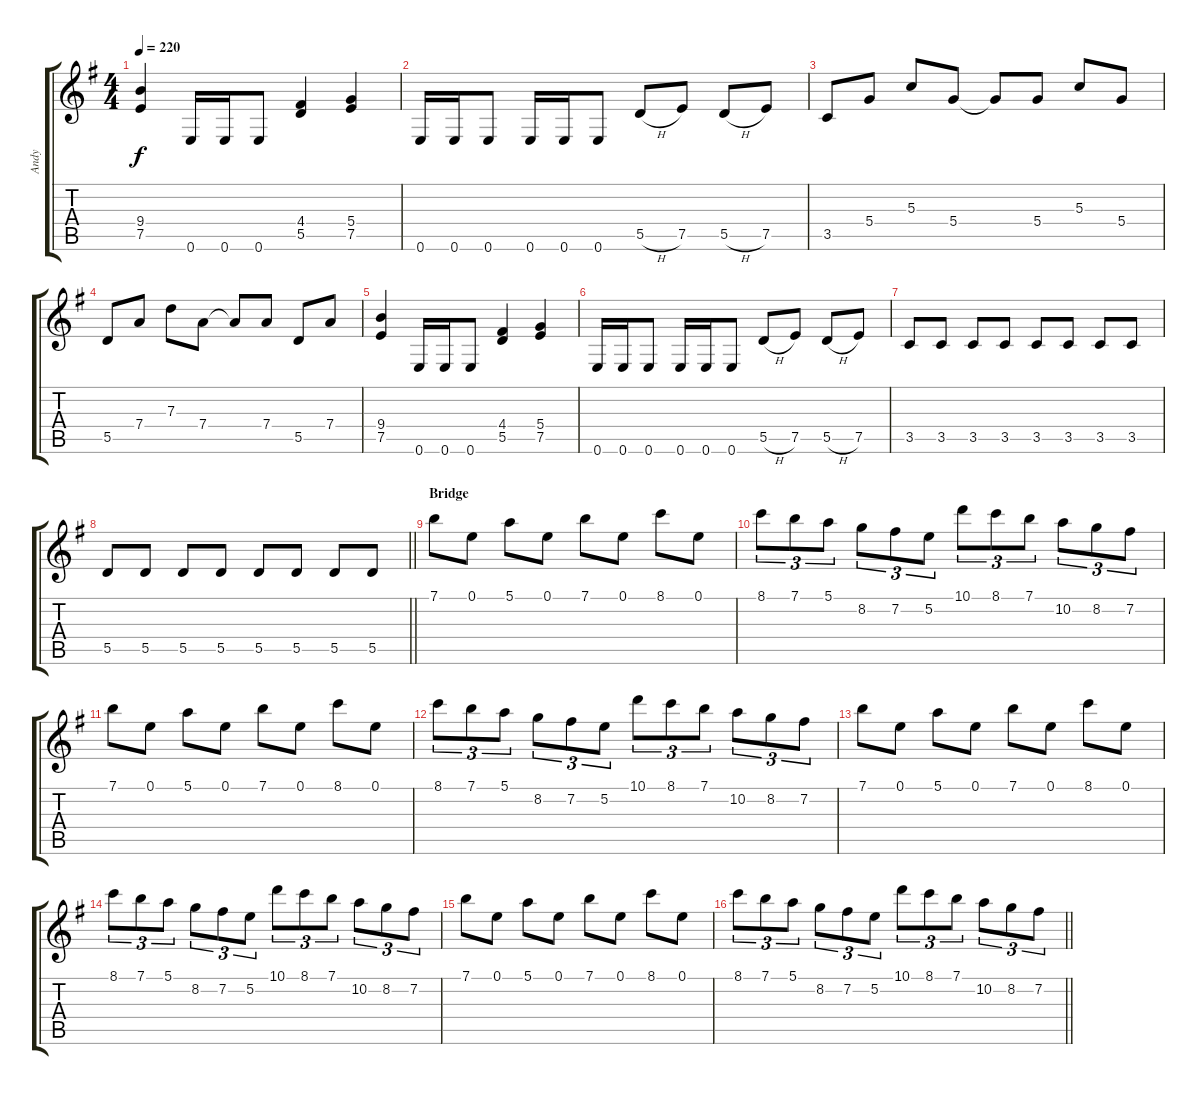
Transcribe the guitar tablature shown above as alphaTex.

\track ("Andy" "Andy") {instrument distortionguitar}
\staff {score tabs}
\tuning (E4 B3 G3 D3 A2 E2) {hide}
\ts (4 4)
\tempo 220
\clef g2
\ks g
(9.4 7.5).4{dy f} 0.6.16 0.6.16 0.6.8 (4.4 5.5).4 (5.4 7.5).4 |
0.6.16 0.6.16 0.6.8 0.6.16 0.6.16 0.6.8 5.5{h}.8 7.5.8 5.5{h}.8 7.5.8 |
3.5.8 5.4.8 5.3.8 5.4.8 5.4{t}.8 5.4.8 5.3.8 5.4.8 |
5.5.8 7.4.8 7.3.8 7.4.8 7.4{t}.8 7.4.8 5.5.8 7.4.8 |
(9.4 7.5).4 0.6.16 0.6.16 0.6.8 (4.4 5.5).4 (5.4 7.5).4 |
0.6.16 0.6.16 0.6.8 0.6.16 0.6.16 0.6.8 5.5{h}.8 7.5.8 5.5{h}.8 7.5.8 |
3.5.8 3.5.8 3.5.8 3.5.8 3.5.8 3.5.8 3.5.8 3.5.8 |
\barLineRight lightlight
5.5.8 5.5.8 5.5.8 5.5.8 5.5.8 5.5.8 5.5.8 5.5.8 |
\section ("" "Bridge")
7.1.8 0.1.8 5.1.8 0.1.8 7.1.8 0.1.8 8.1.8 0.1.8 |
8.1.8{tu (3 2)} 7.1.8{tu (3 2)} 5.1.8{tu (3 2)} 8.2.8{tu (3 2)} 7.2.8{tu (3 2)} 5.2.8{tu (3 2)} 10.1.8{tu (3 2)} 8.1.8{tu (3 2)} 7.1.8{tu (3 2)} 10.2.8{tu (3 2)} 8.2.8{tu (3 2)} 7.2.8{tu (3 2)} |
7.1.8 0.1.8 5.1.8 0.1.8 7.1.8 0.1.8 8.1.8 0.1.8 |
8.1.8{tu (3 2)} 7.1.8{tu (3 2)} 5.1.8{tu (3 2)} 8.2.8{tu (3 2)} 7.2.8{tu (3 2)} 5.2.8{tu (3 2)} 10.1.8{tu (3 2)} 8.1.8{tu (3 2)} 7.1.8{tu (3 2)} 10.2.8{tu (3 2)} 8.2.8{tu (3 2)} 7.2.8{tu (3 2)} |
7.1.8 0.1.8 5.1.8 0.1.8 7.1.8 0.1.8 8.1.8 0.1.8 |
8.1.8{tu (3 2)} 7.1.8{tu (3 2)} 5.1.8{tu (3 2)} 8.2.8{tu (3 2)} 7.2.8{tu (3 2)} 5.2.8{tu (3 2)} 10.1.8{tu (3 2)} 8.1.8{tu (3 2)} 7.1.8{tu (3 2)} 10.2.8{tu (3 2)} 8.2.8{tu (3 2)} 7.2.8{tu (3 2)} |
7.1.8 0.1.8 5.1.8 0.1.8 7.1.8 0.1.8 8.1.8 0.1.8 |
\barLineRight lightlight
8.1.8{tu (3 2)} 7.1.8{tu (3 2)} 5.1.8{tu (3 2)} 8.2.8{tu (3 2)} 7.2.8{tu (3 2)} 5.2.8{tu (3 2)} 10.1.8{tu (3 2)} 8.1.8{tu (3 2)} 7.1.8{tu (3 2)} 10.2.8{tu (3 2)} 8.2.8{tu (3 2)} 7.2.8{tu (3 2)}
